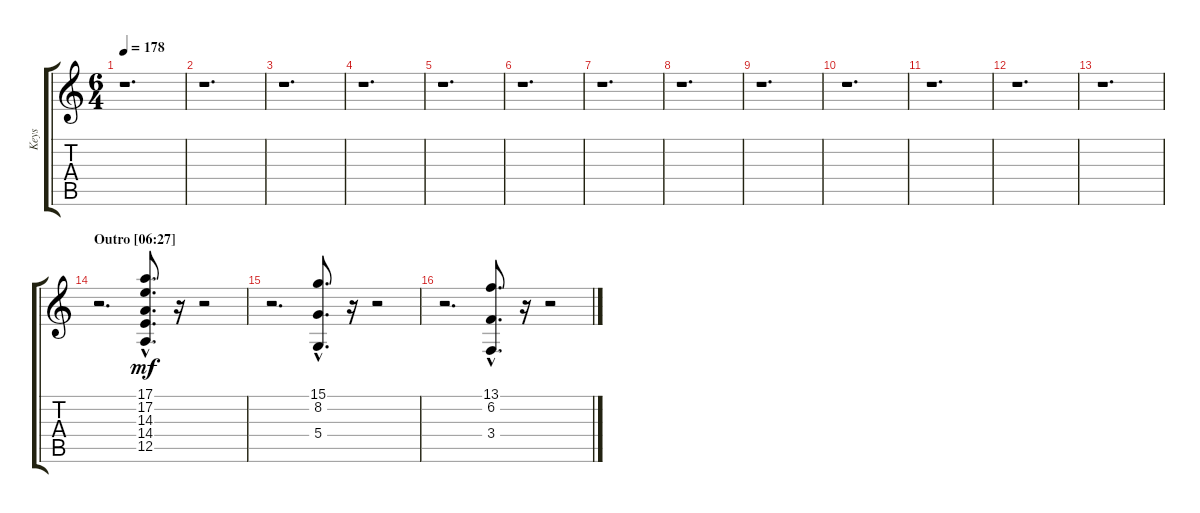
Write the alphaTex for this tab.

\track ("Keys" "Keys") {instrument pad2warm}
\staff {score tabs}
\tuning (E4 B3 G3 D3 A2 E2) {hide}
\ts (6 4)
\tempo 178
\clef g2
\ks c
r.1{d dy f} |
r.1{d} |
r.1{d} |
r.1{d} |
r.1{d} |
\section ("" "")
r.1{d} |
r.1{d} |
r.1{d} |
r.1{d} |
r.1{d} |
r.1{d} |
r.1{d} |
r.1{d} |
\section ("" "Outro [06:27]")
r.2{d instrument stringensemble1} (17.1{hac} 17.2{hac} 14.3{hac} 14.4{hac} 12.5{hac}).8{d dy mf} r.16 r.2 |
r.2{d} (15.1{hac} 8.2{hac} 5.4{hac}).8{d} r.16 r.2 |
r.2{d} (13.1{hac} 6.2{hac} 3.4{hac}).8{d} r.16 r.2
